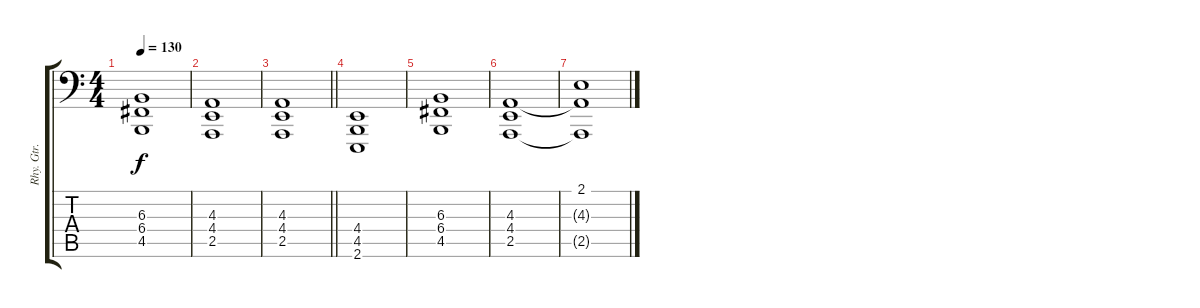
\track ("Rhy. Gtr. 3" "Rhy. Gtr. ") {instrument electricgrandpiano}
\staff {score tabs}
\tuning (D3 A2 F2 C2 G1 D1) {hide}
\ts (4 4)
\tempo 130
\clef f4
\ks c
(6.3 6.4 4.5).1{dy f} |
(4.3 4.4 2.5).1 |
\barLineRight lightlight
(4.3 4.4 2.5).1 |
(4.4 4.5 2.6).1 |
(6.3 6.4 4.5).1 |
(4.3 4.4 2.5).1 |
(2.1 4.3{t} 2.5{t}).1
